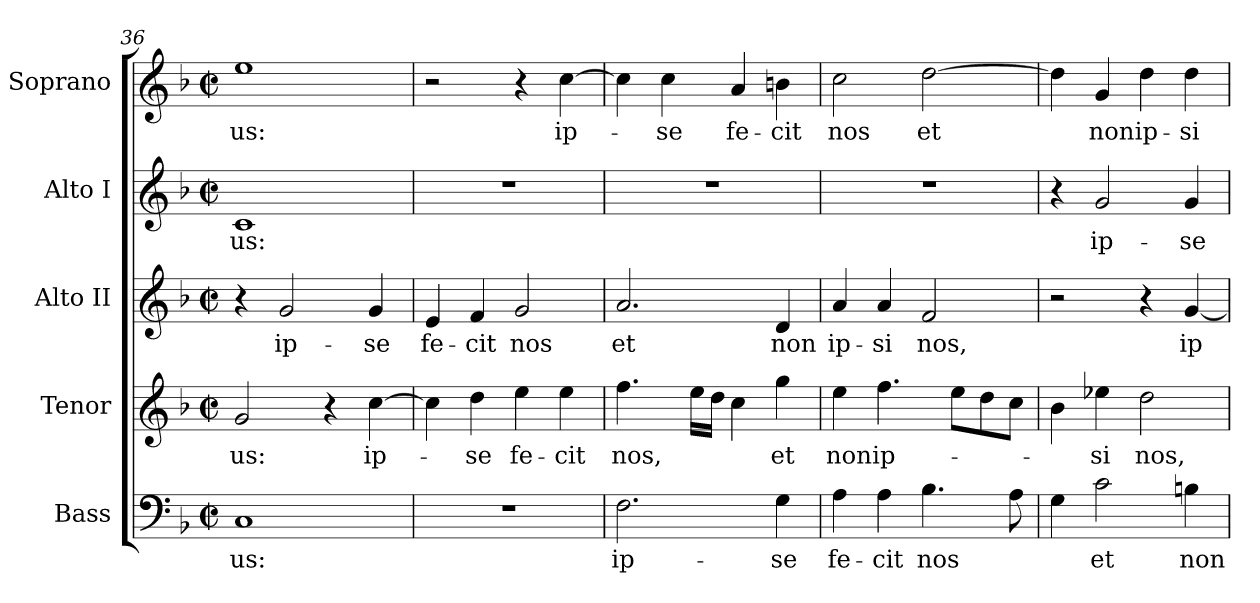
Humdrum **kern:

**kern	**text	**kern	**text	**kern	**text	**kern	**text	**kern	**text
*part5	*part5	*part4	*part4	*part3	*part3	*part2	*part2	*part1	*part1
*staff5	*staff5	*staff4	*staff4	*staff3	*staff3	*staff2	*staff2	*staff1	*staff1
*I"Bass	*	*I"Tenor	*	*I"Alto II	*	*I"Alto I	*	*I"Soprano	*
*I'B.	*	*I'T.	*	*	*	*I'A.	*	*I'S.	*
!!LO:LB:g=z
*clefF4	*	*clefG2	*	*clefG2	*	*clefG2	*	*clefG2	*
*	*	*ITrd7c12	*	*	*	*	*	*	*
*k[b-]	*	*k[b-]	*	*k[b-]	*	*k[b-]	*	*k[b-]	*
*F:	*	*F:	*	*F:	*	*F:	*	*F:	*
*M2/2	*	*M2/2	*	*M2/2	*	*M2/2	*	*M2/2	*
*met(c|)	*	*met(c|)	*	*met(c|)	*	*met(c|)	*	*met(c|)	*
=36	=36	=36	=36	=36	=36	=36	=36	=36	=36
!	!LO:LY:b:color=#000000	!	!	!	!	!	!	!	!
!	!	!	!LO:LY:b:color=#000000	!	!	!	!	!	!
!	!	!	!	!	!	!	!LO:LY:b:color=#000000	!	!
!	!	!	!	!	!	!	!	!	!LO:LY:b:color=#000000
1Ci	-us:	2Gi/	-us:	4r	.	1ci	-us:	1eei	-us:
!	!	!	!	!	!LO:LY:b:color=#000000	!	!	!	!
.	.	.	.	2gi/	ip-	.	.	.	.
.	.	4r	.	.	.	.	.	.	.
!	!	!	!LO:LY:b:color=#000000	!	!	!	!	!	!
!	!	!	!	!	!LO:LY:b:color=#000000	!	!	!	!
.	.	[>4ci\	ip-	4gi/	-se	.	.	.	.
=37	=37	=37	=37	=37	=37	=37	=37	=37	=37
!	!	!	!	!	!LO:LY:b:color=#000000	!	!	!	!
1r	.	4ci\]	.	4ei/	fe-	1r	.	2r	.
!	!	!	!LO:LY:b:color=#000000	!	!	!	!	!	!
!	!	!	!	!	!LO:LY:b:color=#000000	!	!	!	!
.	.	4di\	-se	4fi/	-cit	.	.	.	.
!	!	!	!LO:LY:b:color=#000000	!	!	!	!	!	!
!	!	!	!	!	!LO:LY:b:color=#000000	!	!	!	!
.	.	4ei\	fe-	2gi/	nos	.	.	4r	.
!	!	!	!LO:LY:b:color=#000000	!	!	!	!	!	!
!	!	!	!	!	!	!	!	!	!LO:LY:b:color=#000000
.	.	4ei\	-cit	.	.	.	.	[>4cci\	ip-
=38	=38	=38	=38	=38	=38	=38	=38	=38	=38
!	!LO:LY:b:color=#000000	!	!	!	!	!	!	!	!
!	!	!	!LO:LY:b:color=#000000	!	!	!	!	!	!
!	!	!	!	!	!LO:LY:b:color=#000000	!	!	!	!
2.Fi\	ip-	4.fi\	nos,	2.ai/	et	1r	.	4cci\]	.
!	!	!	!	!	!	!	!	!	!LO:LY:b:color=#000000
.	.	.	.	.	.	.	.	4cci\	-se
.	.	16ei\LL	.	.	.	.	.	.	.
.	.	16di\JJ	.	.	.	.	.	.	.
!	!	!	!	!	!	!	!	!	!LO:LY:b:color=#000000
.	.	4ci\	.	.	.	.	.	4ai/	fe-
!	!LO:LY:b:color=#000000	!	!	!	!	!	!	!	!
!	!	!	!LO:LY:b:color=#000000	!	!	!	!	!	!
!	!	!	!	!	!LO:LY:b:color=#000000	!	!	!	!
!	!	!	!	!	!	!	!	!	!LO:LY:b:color=#000000
4Gi\	-se	4gi\	et	4di/	non	.	.	4bni\	-cit
=39	=39	=39	=39	=39	=39	=39	=39	=39	=39
!	!LO:LY:b:color=#000000	!	!	!	!	!	!	!	!
!	!	!	!LO:LY:b:color=#000000	!	!	!	!	!	!
!	!	!	!	!	!LO:LY:b:color=#000000	!	!	!	!
!	!	!	!	!	!	!	!	!	!LO:LY:b:color=#000000
4Ai\	fe-	4ei\	non	4ai/	ip-	1r	.	2cci\	nos
!	!LO:LY:b:color=#000000	!	!	!	!	!	!	!	!
!	!	!	!LO:LY:b:color=#000000	!	!	!	!	!	!
!	!	!	!	!	!LO:LY:b:color=#000000	!	!	!	!
4Ai\	-cit	4.fi\	ip-	4ai/	-si	.	.	.	.
!	!LO:LY:b:color=#000000	!	!	!	!	!	!	!	!
!	!	!	!	!	!LO:LY:b:color=#000000	!	!	!	!
!	!	!	!	!	!	!	!	!	!LO:LY:b:color=#000000
4.B-i\	nos	.	.	2fi/	nos,	.	.	[>2ddi\	et
.	.	8ei\L	.	.	.	.	.	.	.
.	.	8di\	.	.	.	.	.	.	.
8Ai\	.	8ci\J	.	.	.	.	.	.	.
=40	=40	=40	=40	=40	=40	=40	=40	=40	=40
4Gi\	.	4B-i\	.	2r	.	4r	.	4ddi\]	.
!	!LO:LY:b:color=#000000	!	!	!	!	!	!	!	!
!	!	!	!LO:LY:b:color=#000000	!	!	!	!	!	!
!	!	!	!	!	!	!	!LO:LY:b:color=#000000	!	!
!	!	!	!	!	!	!	!	!	!LO:LY:b:color=#000000
2ci\	et	4e-Xi\	-si	.	.	2gi/	ip-	4gi/	non
!	!	!	!LO:LY:b:color=#000000	!	!	!	!	!	!
!	!	!	!	!	!	!	!	!	!LO:LY:b:color=#000000
.	.	2di\	nos,	4r	.	.	.	4ddi\	ip-
!	!LO:LY:b:color=#000000	!	!	!	!	!	!	!	!
!	!	!	!	!	!LO:LY:b:color=#000000	!	!	!	!
!	!	!	!	!	!	!	!LO:LY:b:color=#000000	!	!
!	!	!	!	!	!	!	!	!	!LO:LY:b:color=#000000
4Bni\	non	.	.	[<4gi/	ip-	4gi/	-se	4ddi\	-si
=	=	=	=	=	=	=	=	=	=
*-	*-	*-	*-	*-	*-	*-	*-	*-	*-
